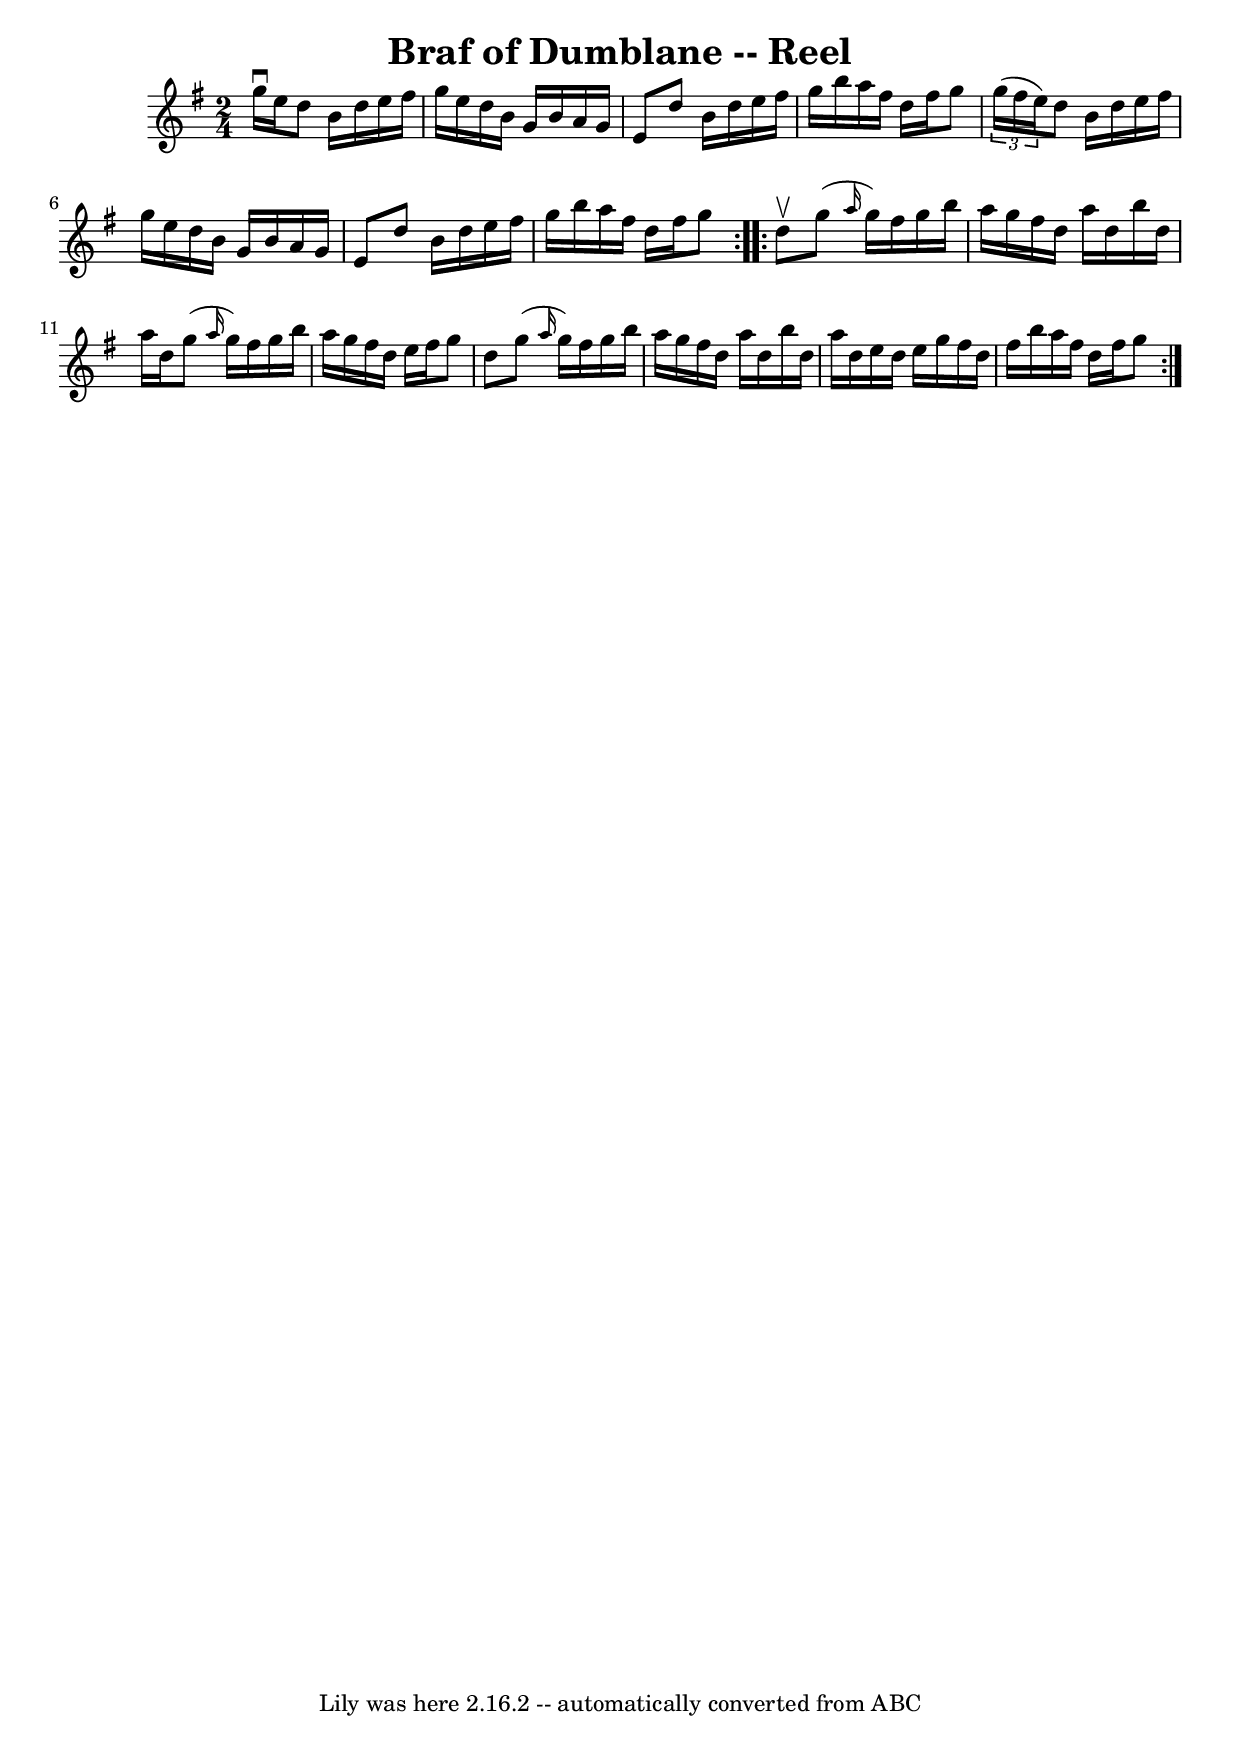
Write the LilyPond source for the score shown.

\version "2.16.2"
\include "Mammoth.ily"
\header {
  %% book = "Ryan's Mammoth Collection"
 crossRefNumber = "1"
 footnotes = ""
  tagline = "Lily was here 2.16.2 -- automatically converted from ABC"
  title = "Braf of Dumblane -- Reel"

}
voicedefault =  {



  \repeat volta 2 {

    \time 2/4 
    \key g \major g''16^\downbow e''16   |
 d''8 b'16 d''16 e''16 fs''16 g''16 e''16   |
 d''16 b'16 g'16 b'16 a'16 g'16 e'8   |
 d''8 b'16 d''16 e''16 fs''16 g''16 b''16   |
 a''16 fs''16 d''16 fs''16    
 g''8    \times 2/3 { g''16 (fs''16 e''16)  		       }  |
 d''8 b'16 d''16 e''16 fs''16 g''16 e''16   |
 d''16 b'16 g'16 b'16 a'16 g'16 e'8   |
 d''8 b'16 d''16 e''16 fs''16 g''16 b''16   |
 a''16 fs''16 d''16 fs''16   
 g''8  
  } 
  \repeat volta 2 { d''8^\upbow  |
 g''8 (\grace { a''16 
		    		 } g''16) fs''16 g''16 b''16 a''16 g''16   |
 fs''16 d''16 a''16 d''16 b''16 d''16 a''16 d''16    |
 g''8 (\grace { a''16  
		 } g''16) fs''16 g''16 b''16 a''16 g''16   |
 fs''16 d''16 e''16 fs''16 g''8 d''8   |
 g''8 (\grace { a''16  
		 } g''16) fs''16 g''16 b''16 a''16 g''16   |
 fs''16 d''16 a''16 d''16 b''16 d''16 a''16 d''16   |
 e''16 d''16 e''16 g''16 fs''16 d''16 fs''16 b''16   |
 a''16 fs''16 d''16    
 fs''16 g''8  
  }   

}

\score{
  <<

    \context Staff="default"
    {
      \voicedefault 
      
    }

  >>
  \layout {
    
  }
  \midi {
  }

}
